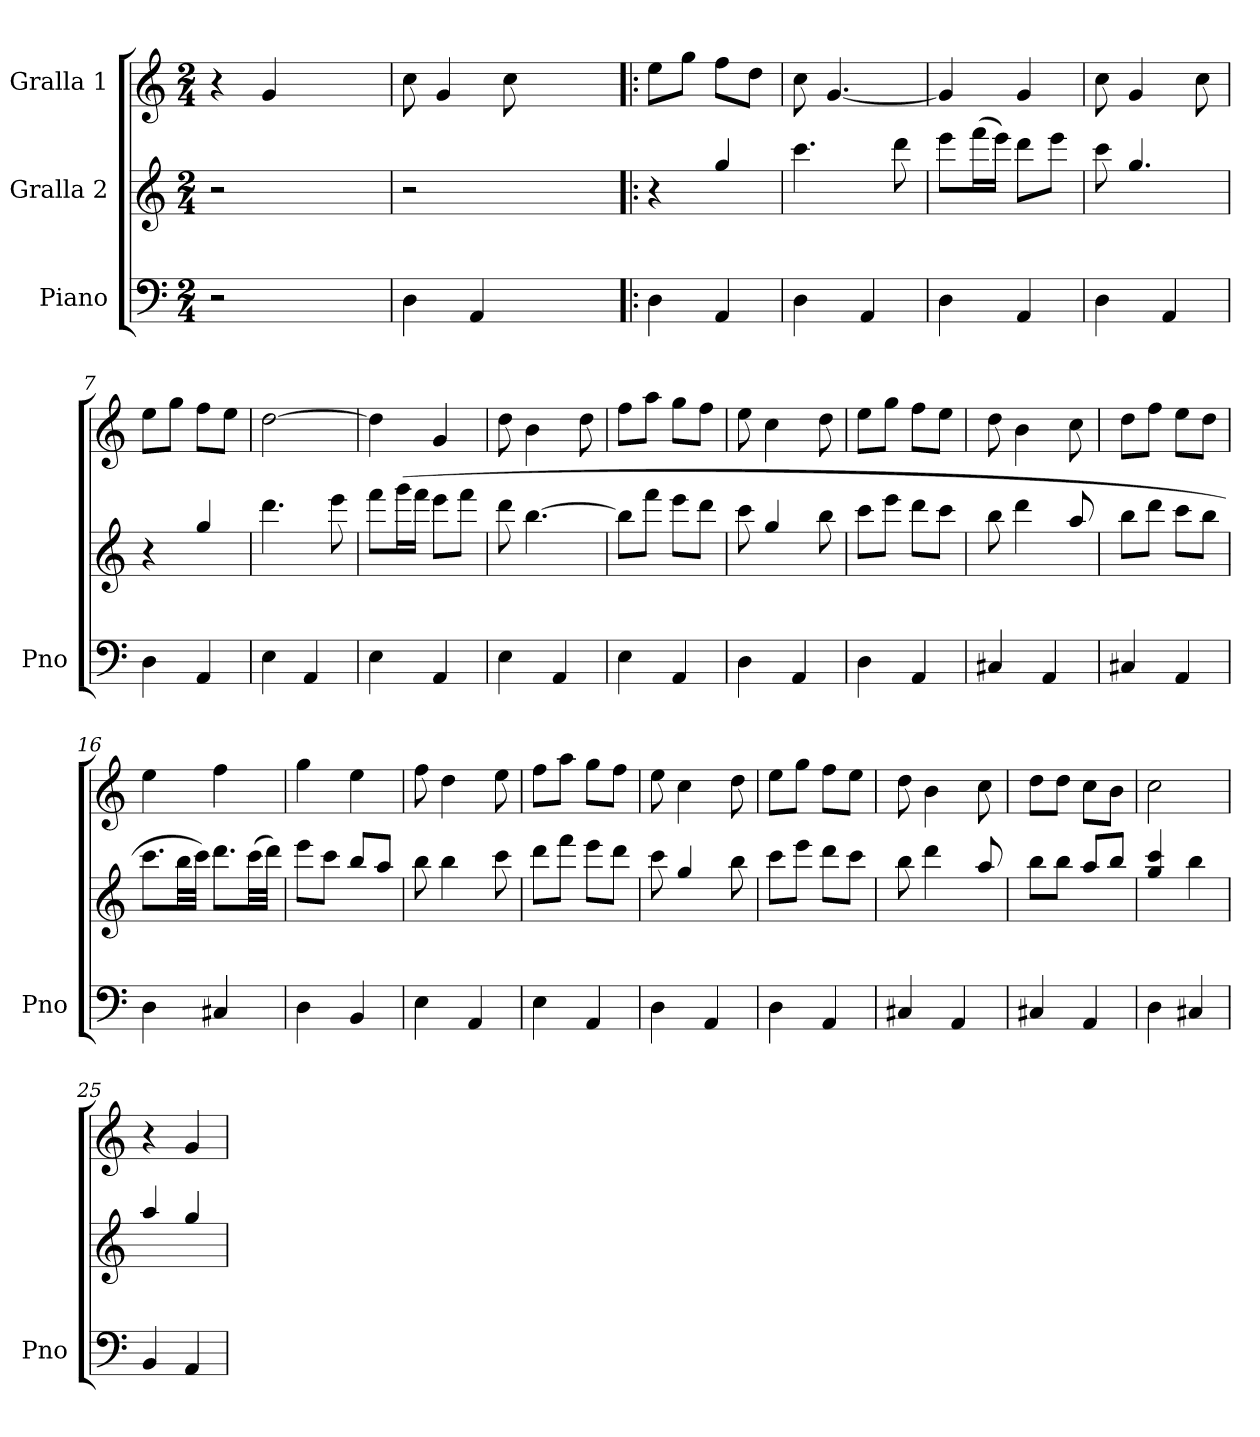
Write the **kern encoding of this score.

**kern	**kern	**kern
*part3	*part2	*part1
*staff3	*staff2	*staff1
*I"Piano	*I"Gralla 2	*I"Gralla 1
*I'Pno	*	*
*clefF4	*clefG2	*clefG2
*	*ITrd8c14	*
*k[]	*k[]	*k[]
*M2/4	*M2/4	*M2/4
=1	=1	=1
2r	2r	4r
.	.	4g/
2ryy	2ryy	2ryy
=2	=2	=2
4D\	2r	8cc\
.	.	4g/
4AA/	.	.
.	.	8cc\
2ryy	2ryy	2ryy
=3!|:	=3!|:	=3!|:
4D\	4r	8ee\L
.	.	8gg\J
4AA/	4g/	8ff\L
.	.	8dd\J
=4	=4	=4
4D\	4.cc\	8cc\
.	.	[4.g/
4AA/	.	.
.	8dd\	.
=5	=5	=5
4D\	8ee\L	4g/]
.	(>16ff\L	.
.	16ee\JJ)	.
4AA/	8dd\L	4g/
.	8ee\J	.
=6	=6	=6
4D\	8cc\	8cc\
.	4.g/	4g/
4AA/	.	.
.	.	8cc\
=7	=7	=7
4D\	4r	8ee\L
.	.	8gg\J
4AA/	4g/	8ff\L
.	.	8ee\J
=8	=8	=8
4E\	4.dd\	[2dd\
4AA/	.	.
.	8ee\	.
=9	=9	=9
4E\	8ff\L	4dd\]
.	(>16gg\L	.
.	16ff\JJ	.
4AA/	8ee\L	4g/
.	8ff\J	.
!!LO:LB:g=z
=10	=10	=10
4E\	8dd\	8dd\
.	[4.b\	4b\
4AA/	.	.
.	.	8dd\
=11	=11	=11
4E\	8b\L]	8ff\L
.	8ff\J	8aa\J
4AA/	8ee\L	8gg\L
.	8dd\J	8ff\J
=12	=12	=12
4D\	8cc\	8ee\
.	4g/	4cc\
4AA/	.	.
.	8b\	8dd\
=13	=13	=13
4D\	8cc\L	8ee\L
.	8ee\J	8gg\J
4AA/	8dd\L	8ff\L
.	8cc\J	8ee\J
=14	=14	=14
4C#X/	8b\	8dd\
.	4dd\	4b\
4AA/	.	.
.	8a/	8cc\
=15	=15	=15
4C#X/	8b\L	8dd\L
.	8dd\J	8ff\J
4AA/	8cc\L	8ee\L
.	8b\J	8dd\J
=16	=16	=16
4D\	8.cc\L	4ee\
.	32b\LL	.
.	32cc\JJJ)	.
4C#X/	8.dd\L	4ff\
.	(>32cc\LL	.
.	32dd\JJJ)	.
=17	=17	=17
4D\	8ee\L	4gg\
.	8cc\J	.
4BB/	8b/L	4ee\
.	8a/J	.
=18	=18	=18
4E\	8b\	8ff\
.	4b\	4dd\
4AA/	.	.
.	8cc\	8ee\
=19	=19	=19
4E\	8dd\L	8ff\L
.	8ff\J	8aa\J
4AA/	8ee\L	8gg\L
.	8dd\J	8ff\J
!!LO:LB:g=z
=20	=20	=20
4D\	8cc\	8ee\
.	4g/	4cc\
4AA/	.	.
.	8b\	8dd\
=21	=21	=21
4D\	8cc\L	8ee\L
.	8ee\J	8gg\J
4AA/	8dd\L	8ff\L
.	8cc\J	8ee\J
=22	=22	=22
4C#X/	8b\	8dd\
.	4dd\	4b\
4AA/	.	.
.	8a/	8cc\
=23	=23	=23
4C#X/	8b\L	8dd\L
.	8b\J	8dd\J
4AA/	8a/L	8cc\L
.	8b/J	8b\J
=24	=24	=24
4D\	4g/ 4cc/	2cc\
4C#X/	4b\	.
=25	=25	=25
4BB/	4a/	4r
4AA/	4g/	4g/
=	=	=
*-	*-	*-
